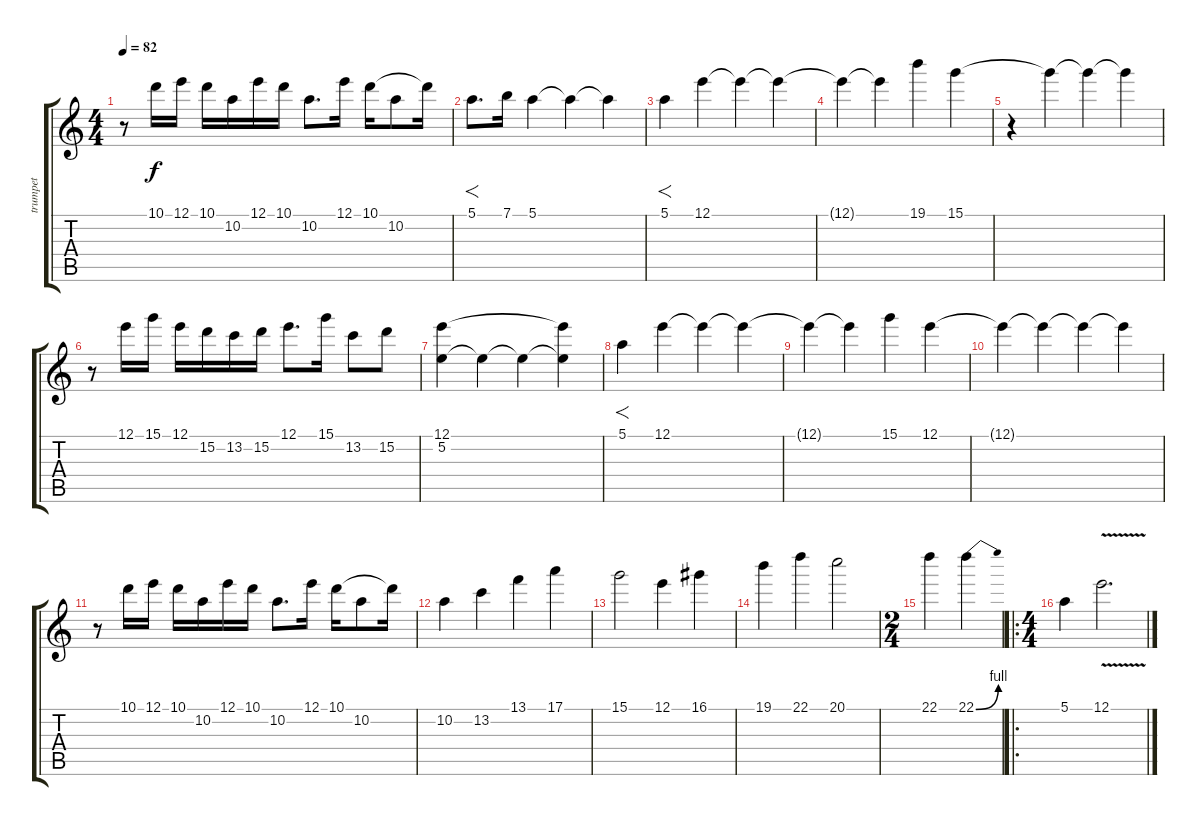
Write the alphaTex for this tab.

\track ("trumpet" "trumpet") {instrument distortionguitar}
\staff {score tabs}
\tuning (E4 B3 G3 D3 A2 E2) {hide}
\ts (4 4)
\tempo 82
\clef g2
\ks c
r.8{dy f} 10.1.16 12.1.16 10.1.16 10.2.16 12.1.16 10.1.16 10.2.8{d} 12.1.16 10.1.16 10.2.8 10.1{t}.16 |
5.1.8{f d} 7.1.16 5.1.4 5.1{t}.4 5.1{t}.4 |
5.1.4{f} 12.1.4 12.1{t}.4 12.1{t}.4 |
12.1{t}.4 12.1{t}.4 19.1.4 15.1.4 |
r.4 15.1{t}.4 15.1{t}.4 15.1{t}.4 |
r.8 12.1.16 15.1.16 12.1.16 15.2.16 13.2.16 15.2.16 12.1.8{d} 15.1.16 13.2.8 15.2.8 |
(12.1 5.2).4 5.2{t}.4 5.2{t}.4 (12.1{t} 5.2{t}).4 |
5.1.4{f} 12.1.4 12.1{t}.4 12.1{t}.4 |
12.1{t}.4 12.1{t}.4 15.1.4 12.1.4 |
12.1{t}.4 12.1{t}.4 12.1{t}.4 12.1{t}.4 |
r.8 10.1.16 12.1.16 10.1.16 10.2.16 12.1.16 10.1.16 10.2.8{d} 12.1.16 10.1.16 10.2.8 10.1{t}.16 |
10.2.4 13.2.4 13.1.4 17.1.4 |
15.1.2 12.1.4 16.1.4 |
19.1.4 22.1.4 20.1.2 |
\ts (2 4)
22.1.4 22.1{be (bend 0 0 60 4)}.4 |
\ro
\ts (4 4)
5.1.4 12.1{v}.2{d}
